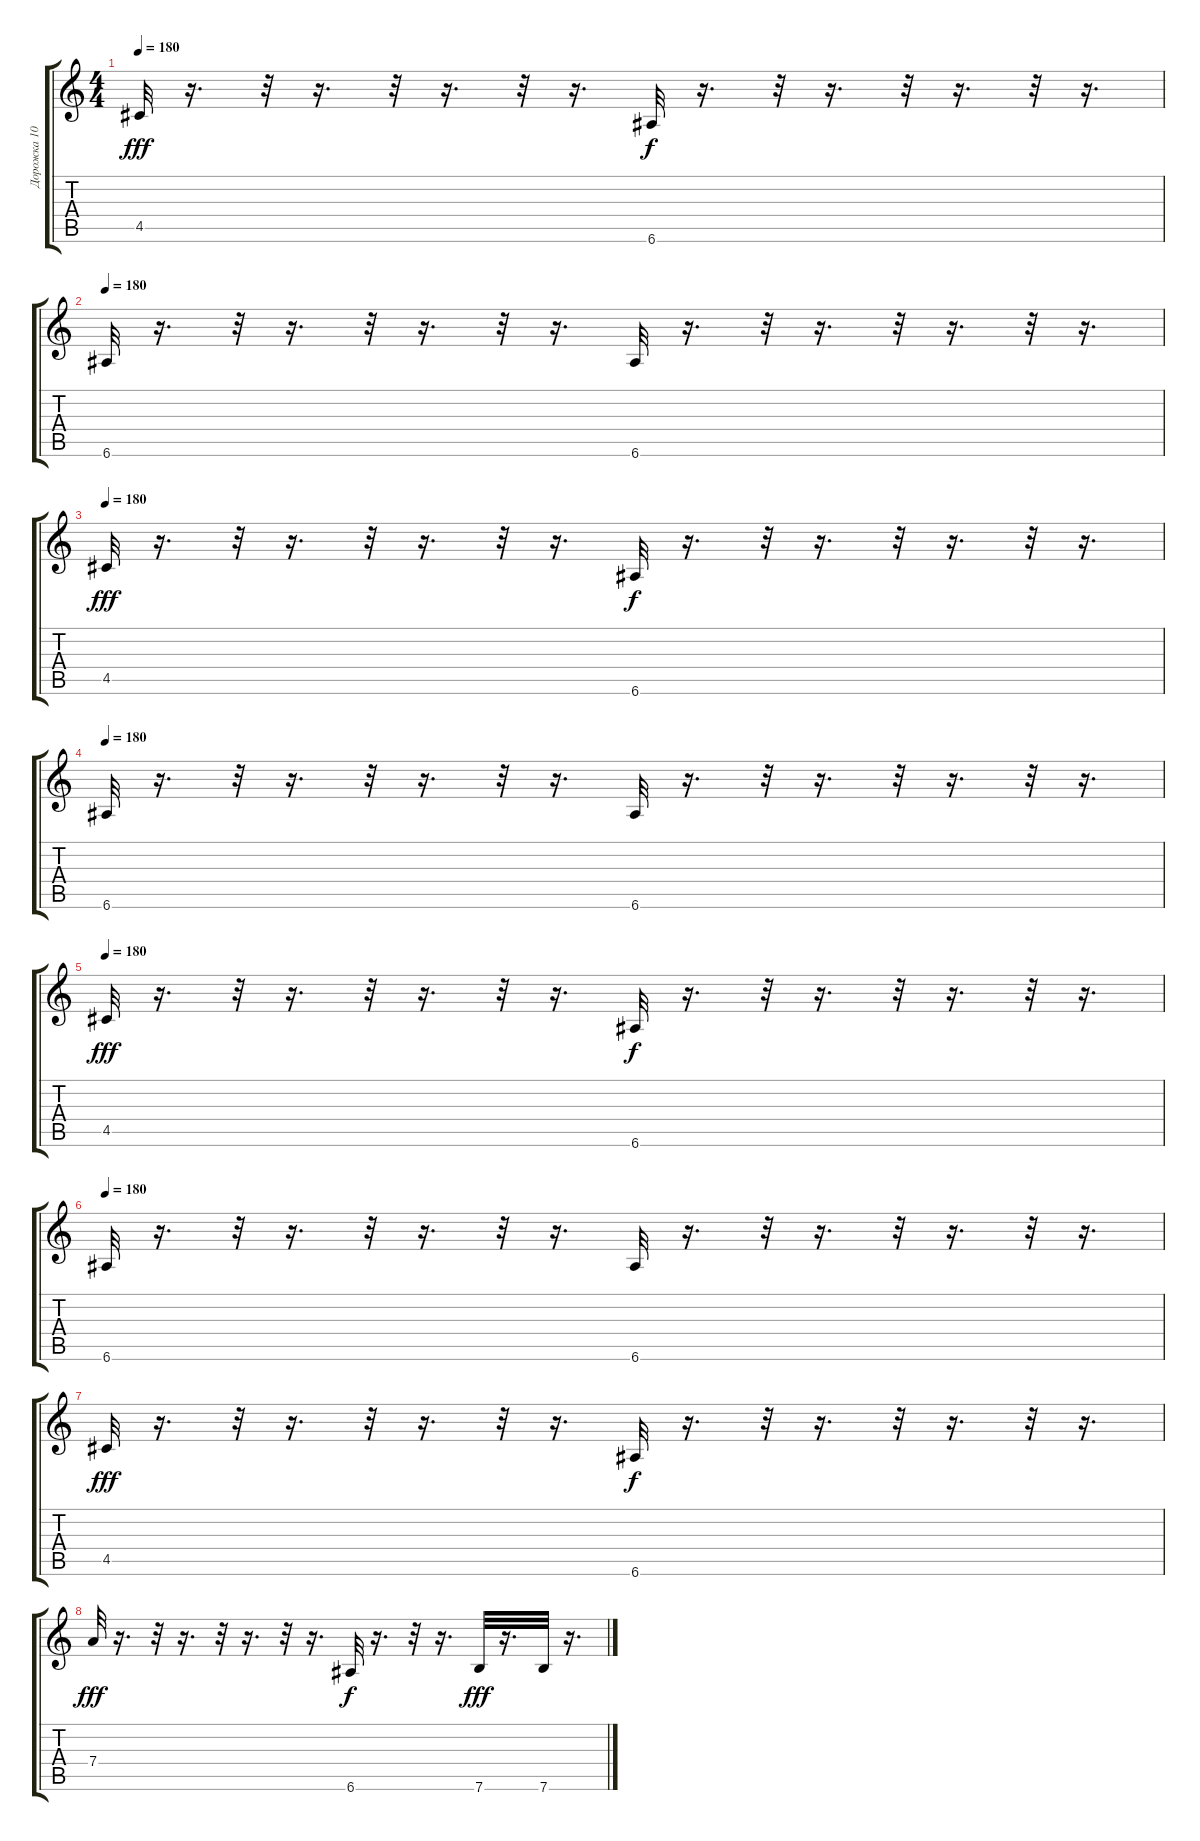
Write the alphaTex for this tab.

\track ("Дорожка 10" "Дорожка 10") {instrument acousticguitarnylon}
\staff {score tabs}
\tuning (E4 B3 G3 D3 A2 E2) {hide}
\ts (4 4)
\tempo 180
\clef g2
\ks c
4.5.32{dy fff instrument acousticguitarnylon} r.16{d} r.32 r.16{d} r.32 r.16{d} r.32 r.16{d} 6.6.32{dy f} r.16{d} r.32 r.16{d} r.32 r.16{d} r.32 r.16{d} |
\tempo 180
6.6.32 r.16{d} r.32 r.16{d} r.32 r.16{d} r.32 r.16{d} 6.6.32 r.16{d} r.32 r.16{d} r.32 r.16{d} r.32 r.16{d} |
\tempo 180
4.5.32{dy fff} r.16{d} r.32 r.16{d} r.32 r.16{d} r.32 r.16{d} 6.6.32{dy f} r.16{d} r.32 r.16{d} r.32 r.16{d} r.32 r.16{d} |
\tempo 180
6.6.32 r.16{d} r.32 r.16{d} r.32 r.16{d} r.32 r.16{d} 6.6.32 r.16{d} r.32 r.16{d} r.32 r.16{d} r.32 r.16{d} |
\tempo 180
4.5.32{dy fff} r.16{d} r.32 r.16{d} r.32 r.16{d} r.32 r.16{d} 6.6.32{dy f} r.16{d} r.32 r.16{d} r.32 r.16{d} r.32 r.16{d} |
\tempo 180
6.6.32 r.16{d} r.32 r.16{d} r.32 r.16{d} r.32 r.16{d} 6.6.32 r.16{d} r.32 r.16{d} r.32 r.16{d} r.32 r.16{d} |
4.5.32{dy fff} r.16{d} r.32 r.16{d} r.32 r.16{d} r.32 r.16{d} 6.6.32{dy f} r.16{d} r.32 r.16{d} r.32 r.16{d} r.32 r.16{d} |
7.4.32{dy fff} r.16{d} r.32 r.16{d} r.32 r.16{d} r.32 r.16{d} 6.6.32{dy f} r.16{d} r.32 r.16{d} 7.6.32{dy fff} r.16{d} 7.6.32 r.16{d}
